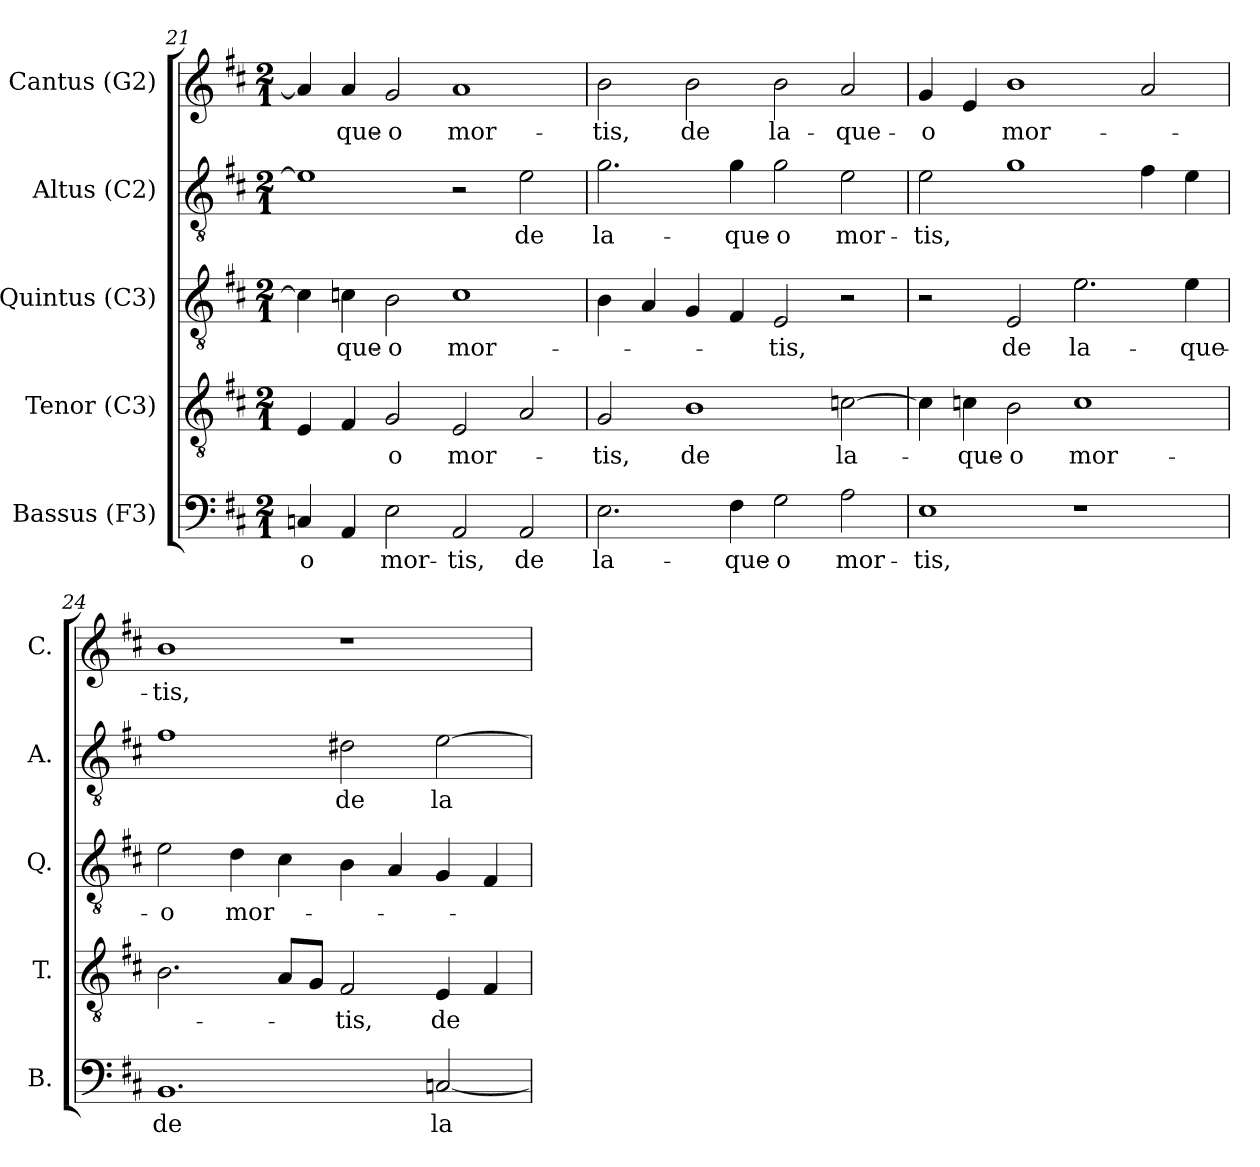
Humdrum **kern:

**kern	**text	**kern	**text	**kern	**text	**kern	**text	**kern	**text
*part5	*part5	*part4	*part4	*part3	*part3	*part2	*part2	*part1	*part1
*staff5	*staff5	*staff4	*staff4	*staff3	*staff3	*staff2	*staff2	*staff1	*staff1
*I"Bassus (F3)	*	*I"Tenor (C3)	*	*I"Quintus (C3)	*	*I"Altus (C2)	*	*I"Cantus (G2)	*
*I'B.	*	*I'T.	*	*I'Q.	*	*I'A.	*	*I'C.	*
*clefF4	*	*clefGv2	*	*clefGv2	*	*clefGv2	*	*clefG2	*
*	*	*	*	*ITrd7c12	*	*ITrd7c12	*	*	*
*k[f#c#]	*	*k[f#c#]	*	*k[f#c#]	*	*k[f#c#]	*	*k[f#c#]	*
*D:	*	*D:	*	*D:	*	*D:	*	*D:	*
*M2/1	*	*M2/1	*	*M2/1	*	*M2/1	*	*M2/1	*
=21	=21	=21	=21	=21	=21	=21	=21	=21	=21
!	!LO:LY:b:color=#000000	!	!	!	!	!	!	!	!
4Cni/	-o	4Ei/	.	4Ci\]	.	1Ei]	.	4ai/]	.
!	!	!	!	!	!LO:LY:b:color=#000000	!	!	!	!
!	!	!	!	!	!	!	!	!	!LO:LY:b:color=#000000
4AAi/	.	4F#i/	.	4Ci\	-que-	.	.	4ai/	-que-
!	!LO:LY:b:color=#000000	!	!	!	!	!	!	!	!
!	!	!	!LO:LY:b:color=#000000	!	!	!	!	!	!
!	!	!	!	!	!LO:LY:b:color=#000000	!	!	!	!
!	!	!	!	!	!	!	!	!	!LO:LY:b:color=#000000
2Ei\	mor-	2Gi/	-o	2BBi\	-o	.	.	2gi/	-o
!	!LO:LY:b:color=#000000	!	!	!	!	!	!	!	!
!	!	!	!LO:LY:b:color=#000000	!	!	!	!	!	!
!	!	!	!	!	!LO:LY:b:color=#000000	!	!	!	!
!	!	!	!	!	!	!	!	!	!LO:LY:b:color=#000000
2AAi/	-tis,	2Ei/	mor-	1Ci	mor-	2r	.	1ai	mor-
!	!LO:LY:b:color=#000000	!	!	!	!	!	!	!	!
!	!	!	!	!	!	!	!LO:LY:b:color=#000000	!	!
2AAi/	de	2Ai/	.	.	.	2Ei\	de	.	.
=22	=22	=22	=22	=22	=22	=22	=22	=22	=22
!	!LO:LY:b:color=#000000	!	!	!	!	!	!	!	!
!	!	!	!LO:LY:b:color=#000000	!	!	!	!	!	!
!	!	!	!	!	!	!	!LO:LY:b:color=#000000	!	!
!	!	!	!	!	!	!	!	!	!LO:LY:b:color=#000000
2.Ei\	la-	2Gi/	-tis,	4BBi\	.	2.Gi\	la-	2bi\	-tis,
.	.	.	.	4AAi/	.	.	.	.	.
!	!	!	!LO:LY:b:color=#000000	!	!	!	!	!	!
!	!	!	!	!	!	!	!	!	!LO:LY:b:color=#000000
.	.	1Bi	de	4GGi/	.	.	.	2bi\	de
!	!LO:LY:b:color=#000000	!	!	!	!	!	!	!	!
!	!	!	!	!	!	!	!LO:LY:b:color=#000000	!	!
4F#i\	-que-	.	.	4FF#i/	.	4Gi\	-que-	.	.
!	!LO:LY:b:color=#000000	!	!	!	!	!	!	!	!
!	!	!	!	!	!LO:LY:b:color=#000000	!	!	!	!
!	!	!	!	!	!	!	!LO:LY:b:color=#000000	!	!
!	!	!	!	!	!	!	!	!	!LO:LY:b:color=#000000
2Gi\	-o	.	.	2EEi/	-tis,	2Gi\	-o	2bi\	la-
!	!LO:LY:b:color=#000000	!	!	!	!	!	!	!	!
!	!	!	!LO:LY:b:color=#000000	!	!	!	!	!	!
!	!	!	!	!	!	!	!LO:LY:b:color=#000000	!	!
!	!	!	!	!	!	!	!	!	!LO:LY:b:color=#000000
2Ai\	mor-	[2cni\	la-	2r	.	2Ei\	mor-	2ai/	-que-
=23	=23	=23	=23	=23	=23	=23	=23	=23	=23
!	!LO:LY:b:color=#000000	!	!	!	!	!	!	!	!
!	!	!	!	!	!	!	!LO:LY:b:color=#000000	!	!
!	!	!	!	!	!	!	!	!	!LO:LY:b:color=#000000
1Ei	-tis,	4ci\]	.	2r	.	2Ei\	-tis,	4gi/	-o
!	!	!	!LO:LY:b:color=#000000	!	!	!	!	!	!
.	.	4ci\	-que-	.	.	.	.	4ei/	.
!	!	!	!LO:LY:b:color=#000000	!	!	!	!	!	!
!	!	!	!	!	!LO:LY:b:color=#000000	!	!	!	!
!	!	!	!	!	!	!	!	!	!LO:LY:b:color=#000000
.	.	2Bi\	-o	2EEi/	de	1Gi	.	1bi	mor-
!	!	!	!LO:LY:b:color=#000000	!	!	!	!	!	!
!	!	!	!	!	!LO:LY:b:color=#000000	!	!	!	!
1r	.	1ci	mor-	2.Ei\	la-	.	.	.	.
.	.	.	.	.	.	4F#i\	.	2ai/	.
!	!	!	!	!	!LO:LY:b:color=#000000	!	!	!	!
.	.	.	.	4Ei\	-que-	4Ei\	.	.	.
!!LO:LB:g=z
=24	=24	=24	=24	=24	=24	=24	=24	=24	=24
!	!LO:LY:b:color=#000000	!	!	!	!	!	!	!	!
!	!	!	!	!	!LO:LY:b:color=#000000	!	!	!	!
!	!	!	!	!	!	!	!	!	!LO:LY:b:color=#000000
1.BBi	de	2.Bi\	.	2Ei\	-o	1F#i	.	1bi	-tis,
!	!	!	!	!	!LO:LY:b:color=#000000	!	!	!	!
.	.	.	.	4Di\	mor-	.	.	.	.
.	.	8Ai/L	.	4C#i\	.	.	.	.	.
.	.	8Gi/J	.	.	.	.	.	.	.
!	!	!	!LO:LY:b:color=#000000	!	!	!	!	!	!
!	!	!	!	!	!	!	!LO:LY:b:color=#000000	!	!
.	.	2F#i/	-tis,	4BBi\	.	2D#Xi\	de	1r	.
.	.	.	.	4AAi/	.	.	.	.	.
!	!LO:LY:b:color=#000000	!	!	!	!	!	!	!	!
!	!	!	!LO:LY:b:color=#000000	!	!	!	!	!	!
!	!	!	!	!	!	!	!LO:LY:b:color=#000000	!	!
[2Cni/	la-	4Ei/	de	4GGi/	.	[2Ei\	la-	.	.
.	.	4F#i/	.	4FF#i/	.	.	.	.	.
=	=	=	=	=	=	=	=	=	=
*-	*-	*-	*-	*-	*-	*-	*-	*-	*-
